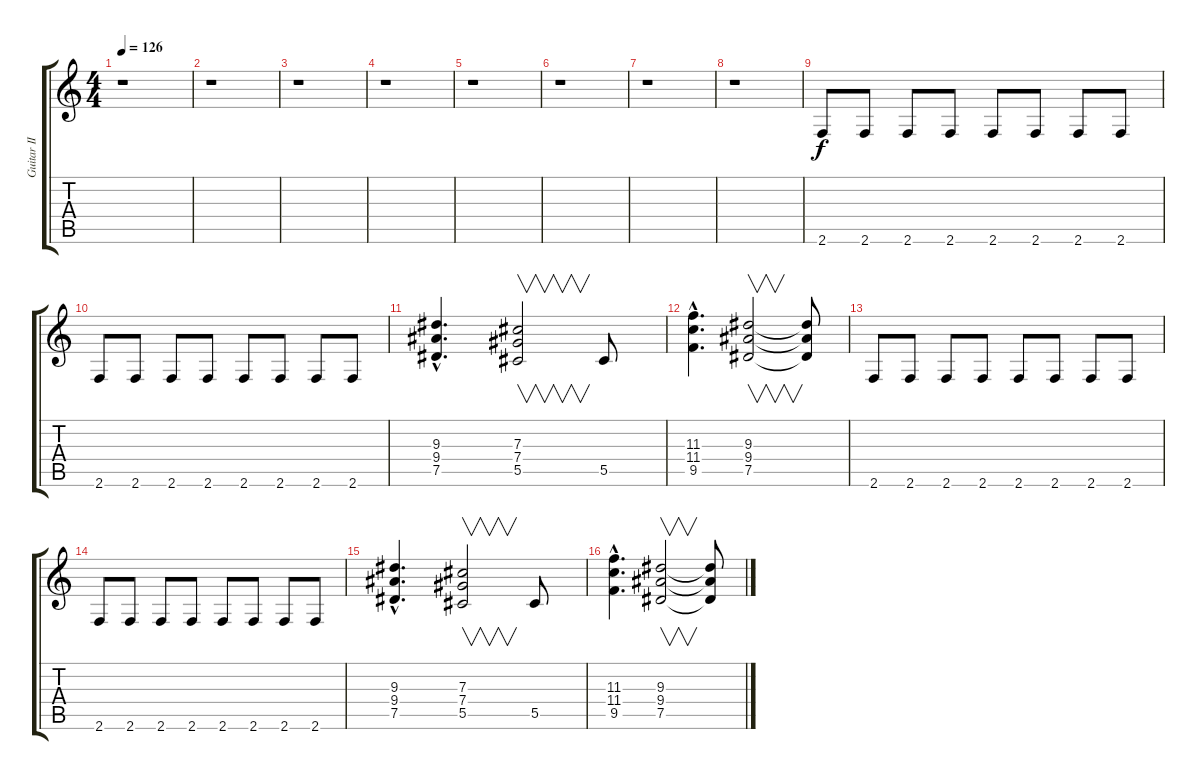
\track ("Guitar II" "Guitar II") {instrument overdrivenguitar}
\staff {score tabs}
\tuning (Eb4 Bb3 Gb3 Db3 Ab2 Eb2) {hide}
\ts (4 4)
\tempo 126
\clef g2
\ks c
r.1{dy f} |
r.1 |
r.1 |
r.1 |
r.1 |
r.1 |
r.1 |
r.1 |
2.6.8 2.6.8 2.6.8 2.6.8 2.6.8 2.6.8 2.6.8 2.6.8 |
2.6.8 2.6.8 2.6.8 2.6.8 2.6.8 2.6.8 2.6.8 2.6.8 |
(9.3{hac} 9.4{hac} 7.5{hac}).4{d} (7.3 7.4 5.5).2{v} 5.5.8 |
(11.3{hac} 11.4{hac} 9.5{hac}).4{d} (9.3 9.4 7.5).2{v} (9.3{t} 9.4{t} 7.5{t}).8 |
2.6.8 2.6.8 2.6.8 2.6.8 2.6.8 2.6.8 2.6.8 2.6.8 |
2.6.8 2.6.8 2.6.8 2.6.8 2.6.8 2.6.8 2.6.8 2.6.8 |
(9.3{hac} 9.4{hac} 7.5{hac}).4{d} (7.3 7.4 5.5).2{v} 5.5.8 |
(11.3{hac} 11.4{hac} 9.5{hac}).4{d} (9.3 9.4 7.5).2{v} (9.3{t} 9.4{t} 7.5{t}).8
